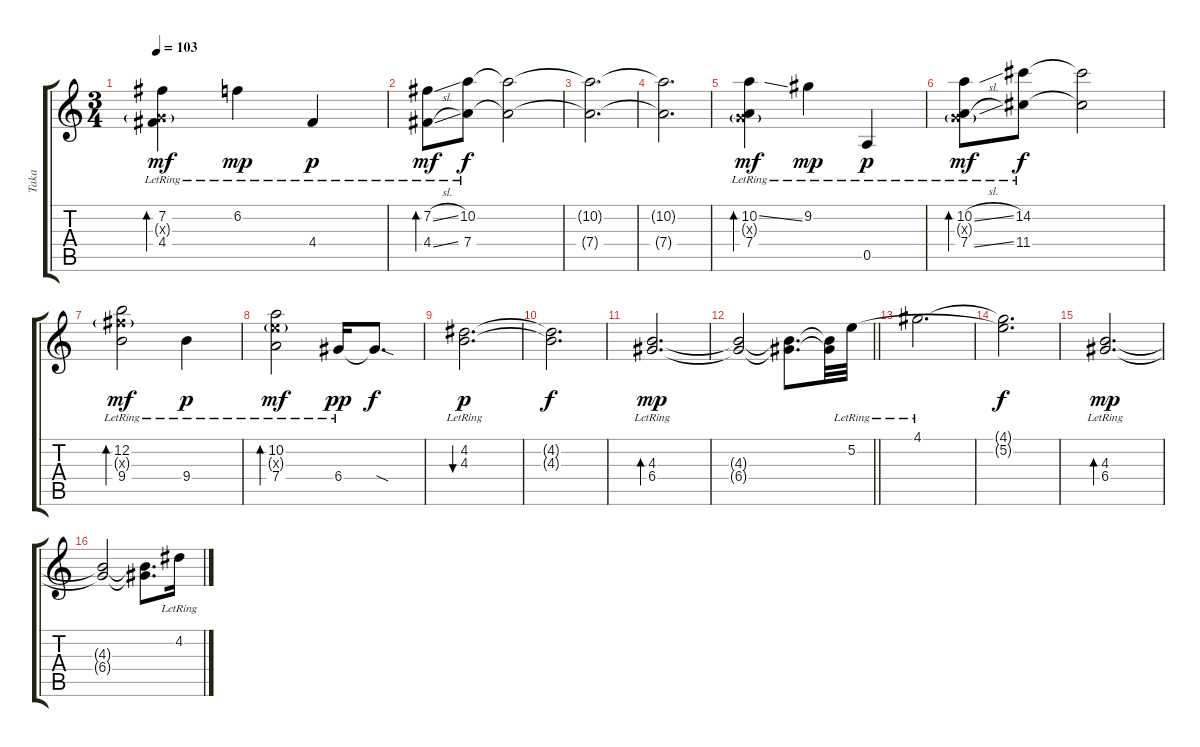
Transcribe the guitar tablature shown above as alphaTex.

\track ("Taka" "Taka") {instrument electricguitarjazz}
\staff {score tabs}
\tuning (E4 B3 G3 D3 A2 E2) {hide}
\ts (3 4)
\tempo 103
\clef g2
\ks c
(7.2{lr} 0.3{g x} 4.4{lr}).4{bd 120 dy mf} 6.2{lr}.4{dy mp} 4.4{lr}.4{dy p} |
(7.2{sl lr} 4.4{sl lr}).8{bd 120 dy mf} (10.2{lr} 7.4{lr}).8{dy f} (10.2{t} 7.4{t}).2 |
(10.2{t} 7.4{t}).2{d} |
(10.2{t} 7.4{t}).2{d} |
(10.2{ss lr} 0.3{g x} 7.4{lr}).4{bd 120 dy mf} 9.2{lr}.4{dy mp} 0.5{lr}.4{dy p} |
(10.2{sl lr} 0.3{g x} 7.4{sl lr}).8{bd 120 dy mf} (14.2{lr} 11.4{lr}).8{dy f} (14.2{t} 11.4{t}).2 |
(12.2{lr} 11.3{g x} 9.4{lr}).2{bd 120 dy mf} 9.4{lr}.4{dy p} |
(10.2{lr} 9.3{g x} 7.4{lr}).2{bd 120 dy mf} 6.4{lr}.16{dy pp} 6.4{sod t}.8{d dy f} |
(4.2 4.3{lr}).2{d bu 240 dy p} |
(4.2{t} 4.3{t}).2{d dy f} |
(4.3{lr} 6.4).2{d bd 120 dy mp} |
\barLineRight lightlight
(4.3{t} 6.4{t}).2 (4.3{t} 6.4{t}).8{d} (4.3{t} 6.4{t}).32 5.2{lr}.32 |
\section ("" "")
4.1{lr}.2{d} |
(4.1{t} 5.2{t}).2{d dy f} |
(4.3{lr} 6.4{lr}).2{d bd 120 dy mp} |
(4.3{t} 6.4{t}).2 (4.3{t} 6.4{t}).8{d} 4.2{lr}.16
